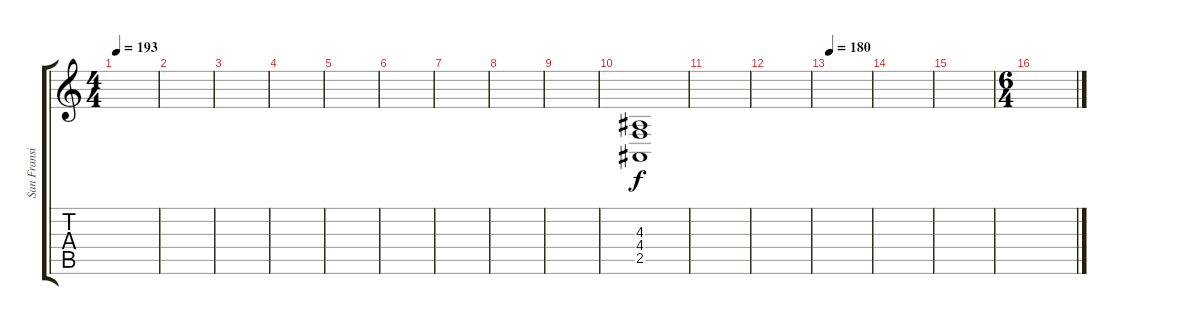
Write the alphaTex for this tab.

\track ("San Fransisco Orchestra" "San Fransi") {instrument cello}
\staff {score tabs}
\tuning (Eb4 Bb3 Gb3 Db3 Ab2 Eb2) {hide}
\ts (4 4)
\tempo 193
\clef g2
\ks c
|
|
|
|
|
|
|
|
|
(4.3 4.4 2.5).1 |
|
|
\tempo 180
|
|
|
\ts (6 4)
